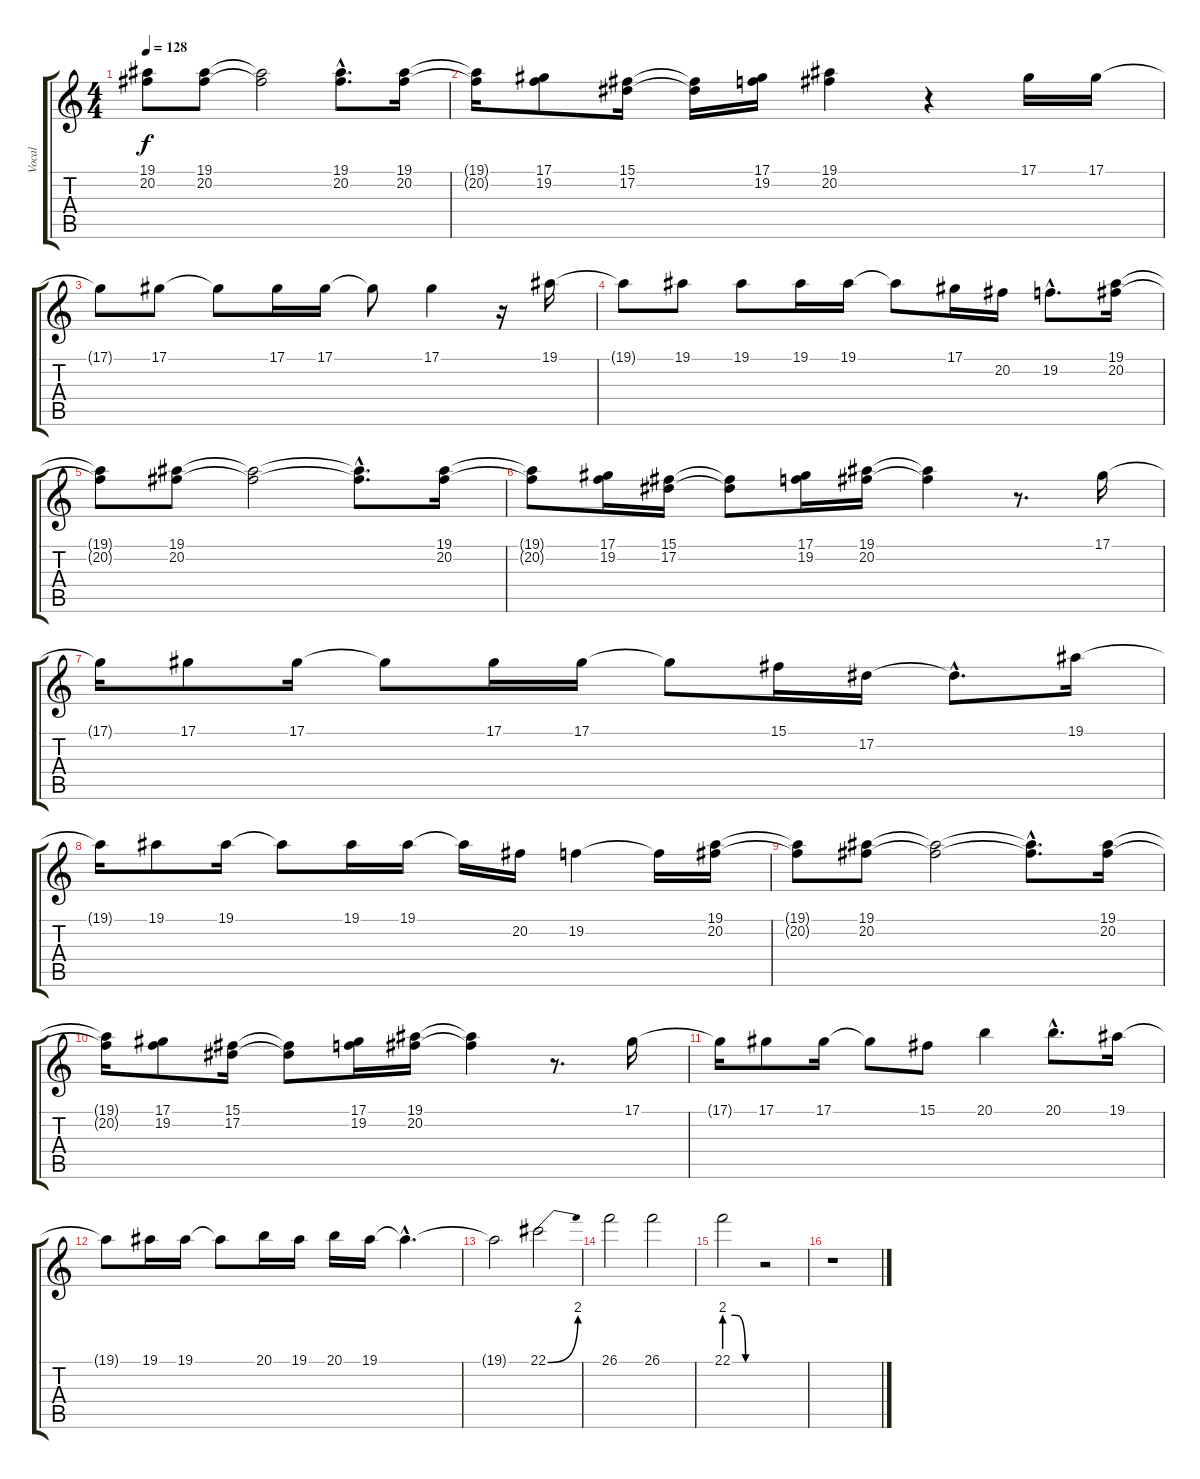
\track ("Vocal" "Vocal") {instrument flute}
\staff {score tabs}
\tuning (Eb4 Bb3 Gb3 Db3 Ab2 Eb2) {hide}
\ts (4 4)
\tempo 128
\clef g2
\ks c
(19.1{t} 20.2{t}).8{dy f} (19.1 20.2).8 (19.1{t} 20.2{t}).2 (19.1{hac} 20.2{hac}).8{d} (19.1 20.2).16 |
(19.1{t} 20.2{t}).16 (17.1 19.2).8 (15.1 17.2).16 (15.1{t} 17.2{t}).16 (17.1 19.2).16 (19.1 20.2).4 r.4 17.1.16 17.1.16 |
17.1{t}.8 17.1.8 17.1{t}.8 17.1.16 17.1.16 17.1{t}.8 17.1.4 r.16 19.1.16 |
19.1{t}.8 19.1.8 19.1.8 19.1.16 19.1.16 19.1{t}.8 17.1.16 20.2.16 19.2{hac}.8{d} (19.1 20.2).16 |
(19.1{t} 20.2{t}).8 (19.1 20.2).8 (19.1{t} 20.2{t}).2 (19.1{hac t} 20.2{hac t}).8{d} (19.1 20.2).16 |
(19.1{t} 20.2{t}).8 (17.1 19.2).16 (15.1 17.2).16 (15.1{t} 17.2{t}).8 (17.1 19.2).16 (19.1 20.2).16 (19.1{t} 20.2{t}).4 r.8{d} 17.1.16 |
17.1{t}.16 17.1.8 17.1.16 17.1{t}.8 17.1.16 17.1.16 17.1{t}.8 15.1.16 17.2.16 17.2{hac t}.8{d} 19.1.16 |
19.1{t}.16 19.1.8 19.1.16 19.1{t}.8 19.1.16 19.1.16 19.1{t}.16 20.2.16 19.2.4 19.2{t}.16 (19.1 20.2).16 |
(19.1{t} 20.2{t}).8 (19.1 20.2).8 (19.1{t} 20.2{t}).2 (19.1{hac t} 20.2{hac t}).8{d} (19.1 20.2).16 |
(19.1{t} 20.2{t}).16 (17.1 19.2).8 (15.1 17.2).16 (15.1{t} 17.2{t}).8 (17.1 19.2).16 (19.1 20.2).16 (19.1{t} 20.2{t}).4 r.8{d} 17.1.16 |
17.1{t}.16 17.1.8 17.1.16 17.1{t}.8 15.1.8 20.1.4 20.1{hac}.8{d} 19.1.16 |
19.1{t}.8 19.1.16 19.1.16 19.1{t}.8 20.1.16 19.1.16 20.1.16 19.1.16 19.1{hac t}.4{d} |
19.1{t}.2 22.1{be (bend 0 0 60 8)}.2 |
26.1.2 26.1.2 |
22.1{be (custom 0 8 20 8 40 0 60 0)}.2 r.2 |
r.1
